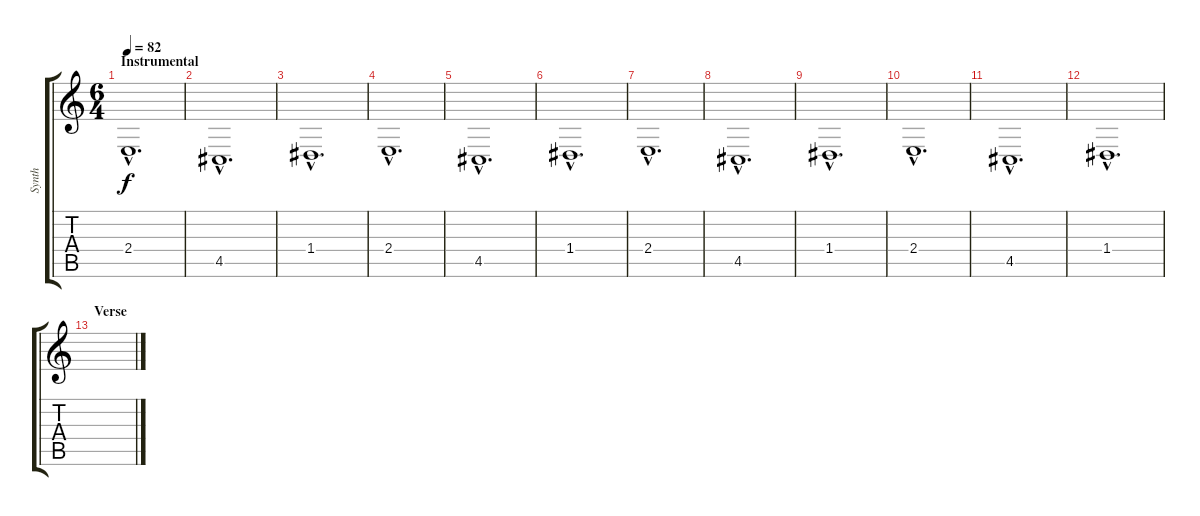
\track ("Synth" "Synth") {instrument synthstrings2}
\staff {score tabs}
\tuning (E4 B3 G3 D3 A2 E2) {hide}
\ts (6 4)
\section ("" "Instrumental")
\tempo 82
\clef g2
\ks c
2.4{hac}.1{d dy f} |
4.5{hac}.1{d} |
1.4{hac}.1{d} |
2.4{hac}.1{d} |
4.5{hac}.1{d} |
1.4{hac}.1{d} |
2.4{hac}.1{d} |
4.5{hac}.1{d} |
1.4{hac}.1{d} |
2.4{hac}.1{d} |
4.5{hac}.1{d} |
1.4{hac}.1{d} |
\section ("" "Verse")
